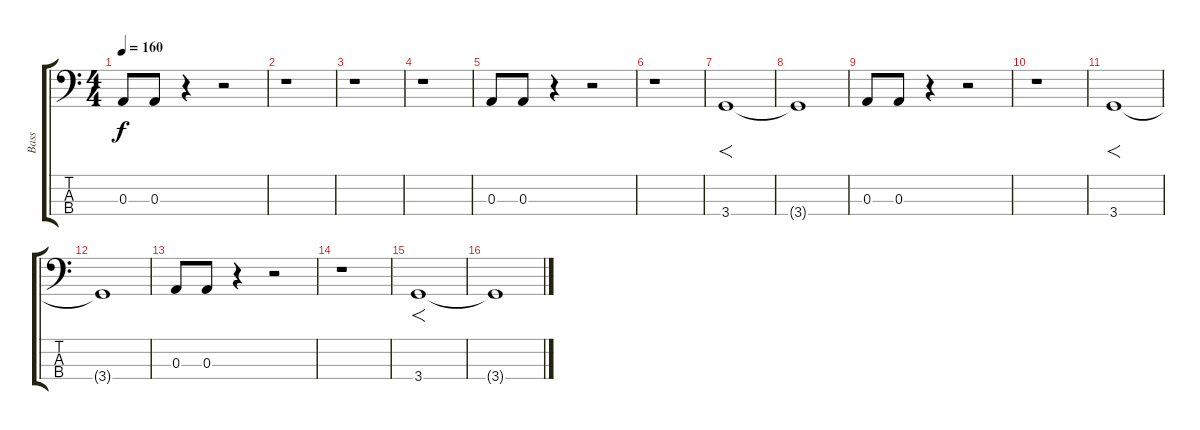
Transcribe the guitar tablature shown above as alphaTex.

\track ("Bass" "Bass") {instrument slapbass1}
\staff {score tabs}
\tuning (G2 D2 A1 E1) {hide}
\ts (4 4)
\tempo 160
\clef f4
\ks c
0.3.8{dy f} 0.3.8 r.4 r.2 |
r.1 |
r.1 |
r.1 |
0.3.8 0.3.8 r.4 r.2 |
r.1 |
3.4.1{f} |
3.4{t}.1 |
0.3.8 0.3.8 r.4 r.2 |
r.1 |
3.4.1{f} |
3.4{t}.1 |
0.3.8 0.3.8 r.4 r.2 |
r.1 |
3.4.1{f} |
3.4{t}.1
